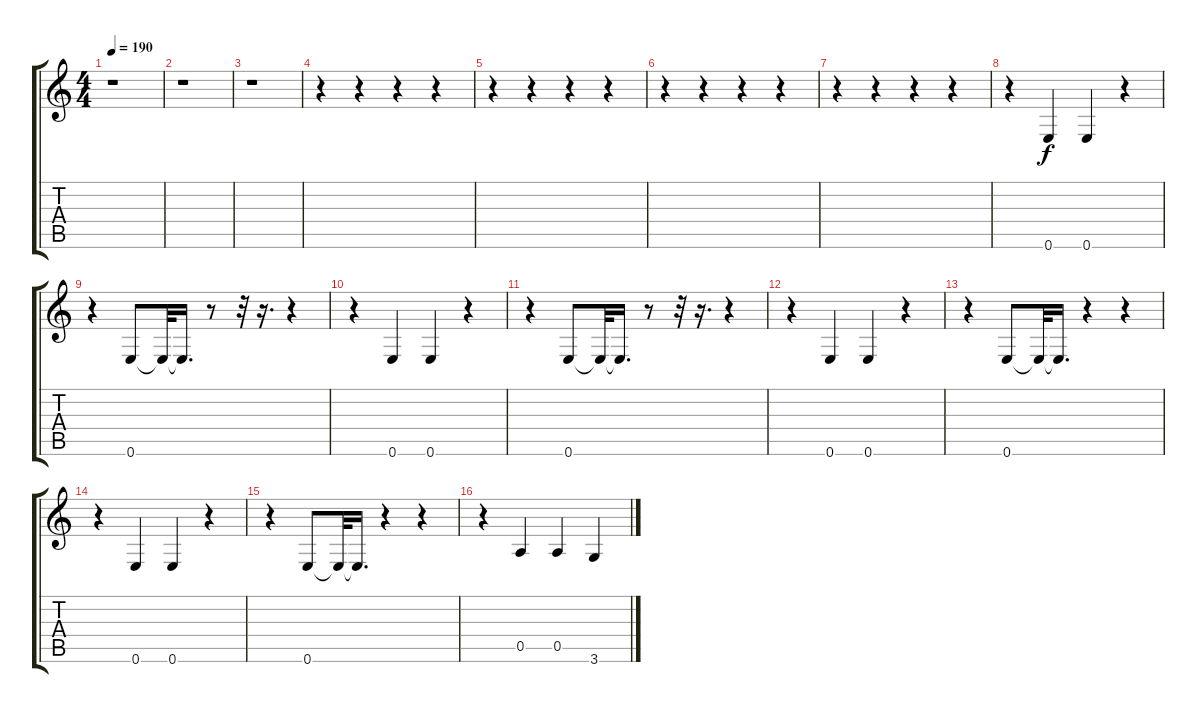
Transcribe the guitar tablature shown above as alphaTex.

\track "" {instrument electricbassfinger}
\staff {score tabs}
\tuning (E4 B3 G3 D3 A2 E2) {hide}
\ts (4 4)
\tempo 190
\clef g2
\ks c
r.1{dy f} |
r.1 |
r.1 |
r.4 r.4 r.4 r.4 |
r.4 r.4 r.4 r.4 |
r.4 r.4 r.4 r.4 |
r.4 r.4 r.4 r.4 |
r.4 0.6.4 0.6.4 r.4 |
r.4 0.6.8 0.6{t}.32 0.6{t}.16{d} r.8 r.32 r.16{d} r.4 |
r.4 0.6.4 0.6.4 r.4 |
r.4 0.6.8 0.6{t}.32 0.6{t}.16{d} r.8 r.32 r.16{d} r.4 |
r.4 0.6.4 0.6.4 r.4 |
r.4 0.6.8 0.6{t}.32 0.6{t}.16{d} r.4 r.4 |
r.4 0.6.4 0.6.4 r.4 |
r.4 0.6.8 0.6{t}.32 0.6{t}.16{d} r.4 r.4 |
r.4 0.5.4 0.5.4 3.6.4
